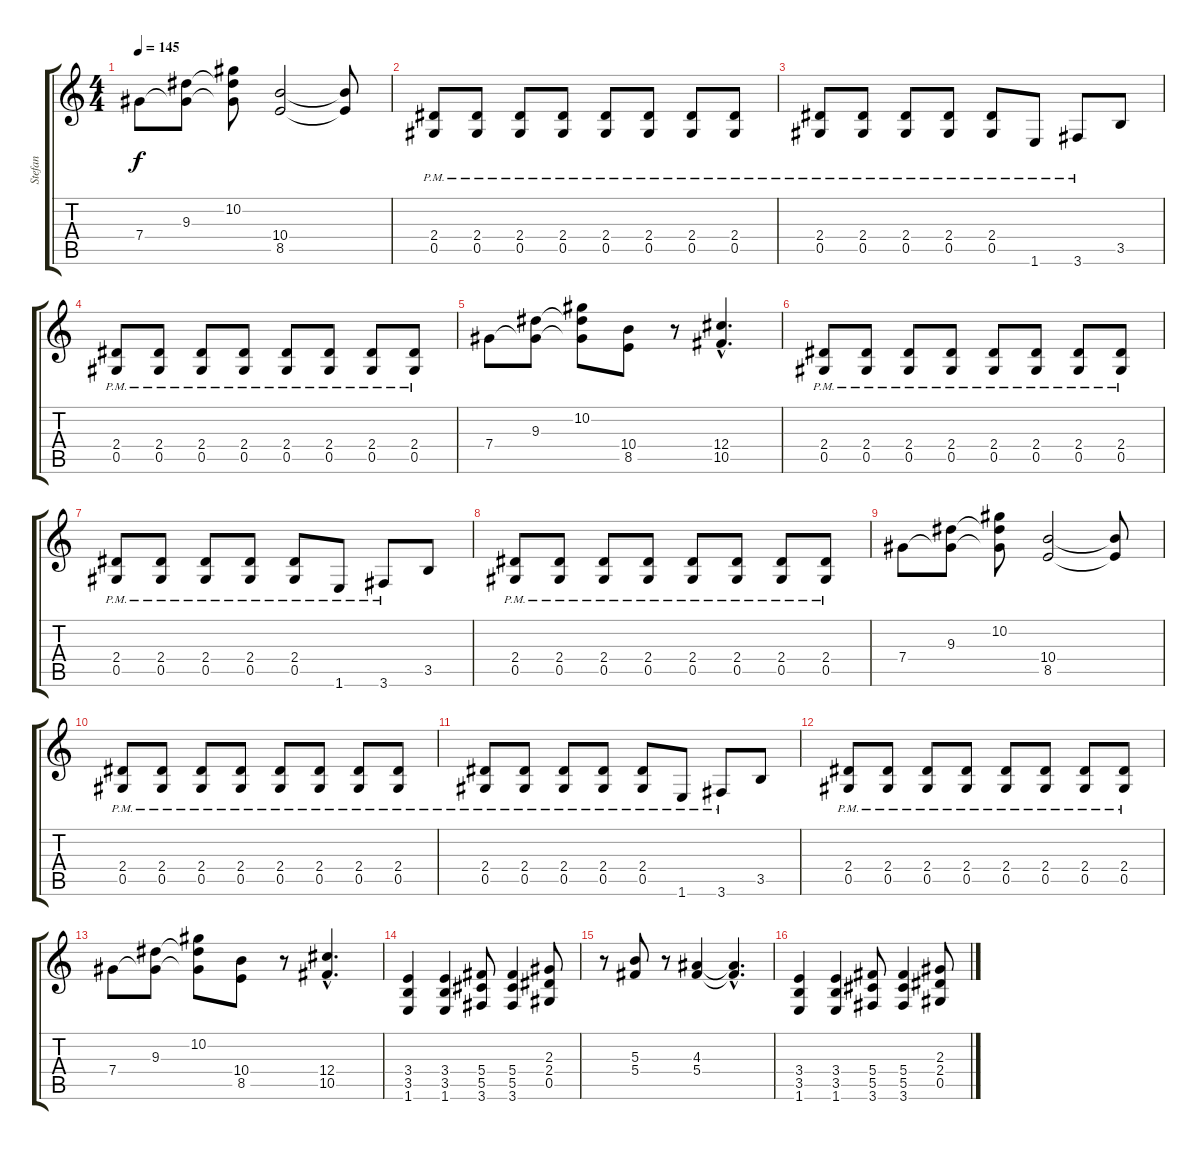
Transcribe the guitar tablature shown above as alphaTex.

\track ("Stefan" "Stefan") {instrument distortionguitar}
\staff {score tabs}
\tuning (Eb4 Bb3 Gb3 Db3 Ab2 Eb2) {hide}
\ts (4 4)
\tempo 145
\clef g2
\ks c
7.4.8{dy f} (9.3 7.4{t}).8 (10.2 9.3{t} 7.4{t}).8 (10.4 8.5).2 (10.4{t} 8.5{t}).8 |
(2.4{pm} 0.5{pm}).8 (2.4{pm} 0.5{pm}).8 (2.4{pm} 0.5{pm}).8 (2.4{pm} 0.5{pm}).8 (2.4{pm} 0.5{pm}).8 (2.4{pm} 0.5{pm}).8 (2.4{pm} 0.5{pm}).8 (2.4{pm} 0.5{pm}).8 |
(2.4{pm} 0.5{pm}).8 (2.4{pm} 0.5{pm}).8 (2.4{pm} 0.5{pm}).8 (2.4{pm} 0.5{pm}).8 (2.4{pm} 0.5{pm}).8 1.6{pm}.8 3.6{pm}.8 3.5.8 |
(2.4{pm} 0.5{pm}).8 (2.4{pm} 0.5{pm}).8 (2.4{pm} 0.5{pm}).8 (2.4{pm} 0.5{pm}).8 (2.4{pm} 0.5{pm}).8 (2.4{pm} 0.5{pm}).8 (2.4{pm} 0.5{pm}).8 (2.4{pm} 0.5{pm}).8 |
7.4.8 (9.3 7.4{t}).8 (10.2 9.3{t} 7.4{t}).8 (10.4 8.5).8 r.8 (12.4{hac} 10.5{hac}).4{d} |
(2.4{pm} 0.5{pm}).8 (2.4{pm} 0.5{pm}).8 (2.4{pm} 0.5{pm}).8 (2.4{pm} 0.5{pm}).8 (2.4{pm} 0.5{pm}).8 (2.4{pm} 0.5{pm}).8 (2.4{pm} 0.5{pm}).8 (2.4{pm} 0.5{pm}).8 |
(2.4{pm} 0.5{pm}).8 (2.4{pm} 0.5{pm}).8 (2.4{pm} 0.5{pm}).8 (2.4{pm} 0.5{pm}).8 (2.4{pm} 0.5{pm}).8 1.6{pm}.8 3.6{pm}.8 3.5.8 |
(2.4{pm} 0.5{pm}).8 (2.4{pm} 0.5{pm}).8 (2.4{pm} 0.5{pm}).8 (2.4{pm} 0.5{pm}).8 (2.4{pm} 0.5{pm}).8 (2.4{pm} 0.5{pm}).8 (2.4{pm} 0.5{pm}).8 (2.4{pm} 0.5{pm}).8 |
7.4.8 (9.3 7.4{t}).8 (10.2 9.3{t} 7.4{t}).8 (10.4 8.5).2 (10.4{t} 8.5{t}).8 |
(2.4{pm} 0.5{pm}).8 (2.4{pm} 0.5{pm}).8 (2.4{pm} 0.5{pm}).8 (2.4{pm} 0.5{pm}).8 (2.4{pm} 0.5{pm}).8 (2.4{pm} 0.5{pm}).8 (2.4{pm} 0.5{pm}).8 (2.4{pm} 0.5{pm}).8 |
(2.4{pm} 0.5{pm}).8 (2.4{pm} 0.5{pm}).8 (2.4{pm} 0.5{pm}).8 (2.4{pm} 0.5{pm}).8 (2.4{pm} 0.5{pm}).8 1.6{pm}.8 3.6{pm}.8 3.5.8 |
(2.4{pm} 0.5{pm}).8 (2.4{pm} 0.5{pm}).8 (2.4{pm} 0.5{pm}).8 (2.4{pm} 0.5{pm}).8 (2.4{pm} 0.5{pm}).8 (2.4{pm} 0.5{pm}).8 (2.4{pm} 0.5{pm}).8 (2.4{pm} 0.5{pm}).8 |
7.4.8 (9.3 7.4{t}).8 (10.2 9.3{t} 7.4{t}).8 (10.4 8.5).8 r.8 (12.4{hac} 10.5{hac}).4{d} |
(3.4 3.5 1.6).4 (3.4 3.5 1.6).4 (5.4 5.5 3.6).8 (5.4 5.5 3.6).4 (2.3 2.4 0.5).8 |
r.8 (5.3 5.4).8 r.8 (4.3 5.4).4 (4.3{hac t} 5.4{hac t}).4{d} |
(3.4 3.5 1.6).4 (3.4 3.5 1.6).4 (5.4 5.5 3.6).8 (5.4 5.5 3.6).4 (2.3 2.4 0.5).8
